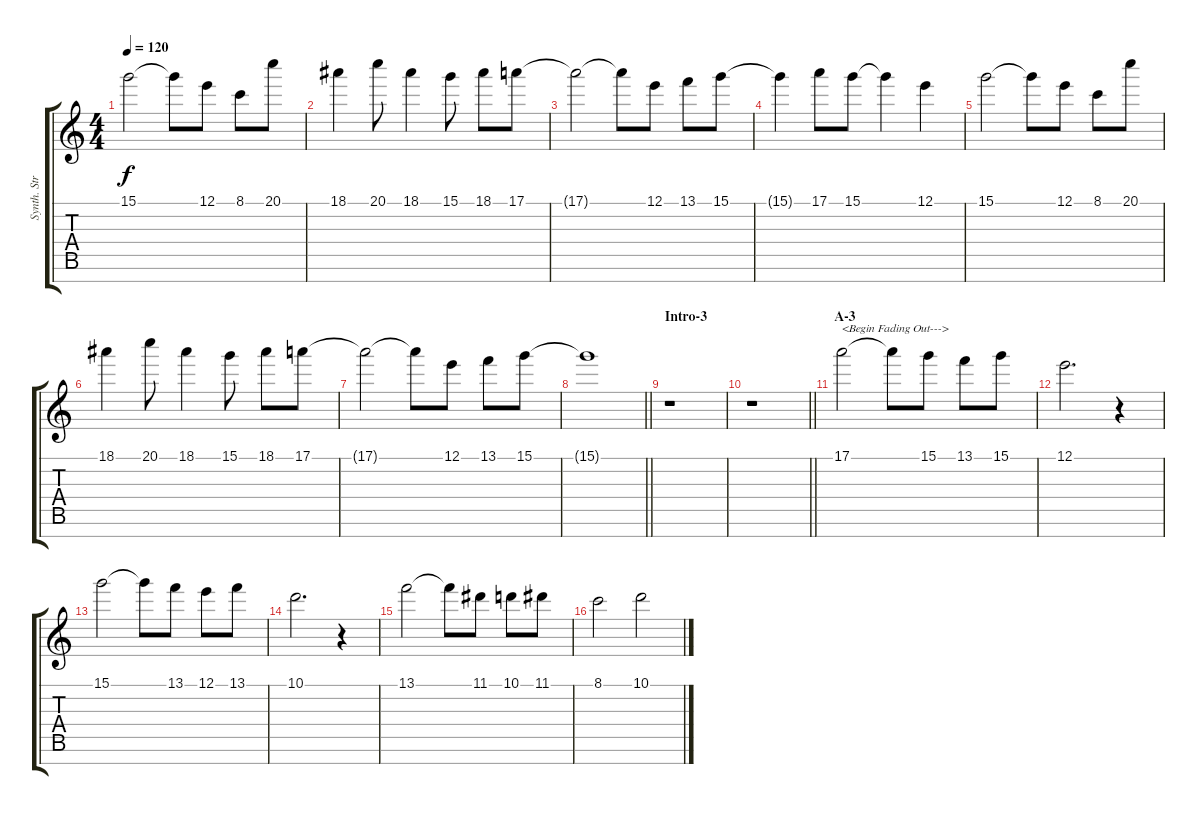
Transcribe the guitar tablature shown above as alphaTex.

\track ("Synth. Strings" "Synth. Str") {instrument stringensemble2}
\staff {score tabs}
\tuning (E5 B4 G4 D4 A3 E3 B2) {hide}
\ts (4 4)
\tempo 120
\clef g2
\ks c
15.1.2{dy f} 15.1{t}.8 12.1.8 8.1.8 20.1.8 |
18.1.4 20.1.8 18.1.4 15.1.8 18.1.8 17.1.8 |
17.1{t}.2 17.1{t}.8 12.1.8 13.1.8 15.1.8 |
15.1{t}.4 17.1.8 15.1.8 15.1{t}.4 12.1.4 |
15.1.2 15.1{t}.8 12.1.8 8.1.8 20.1.8 |
18.1.4 20.1.8 18.1.4 15.1.8 18.1.8 17.1.8 |
17.1{t}.2 17.1{t}.8 12.1.8 13.1.8 15.1.8 |
\barLineRight lightlight
15.1{t}.1 |
\section ("" "Intro-3")
r.1 |
\barLineRight lightlight
r.1 |
\section ("" "A-3")
17.1.2{txt "<Begin Fading Out--->"} 17.1{t}.8 15.1.8 13.1.8 15.1.8 |
12.1.2{d} r.4 |
15.1.2 15.1{t}.8 13.1.8 12.1.8 13.1.8 |
10.1.2{d} r.4 |
13.1.2 13.1{t}.8 11.1.8 10.1.8 11.1.8 |
8.1.2 10.1.2
